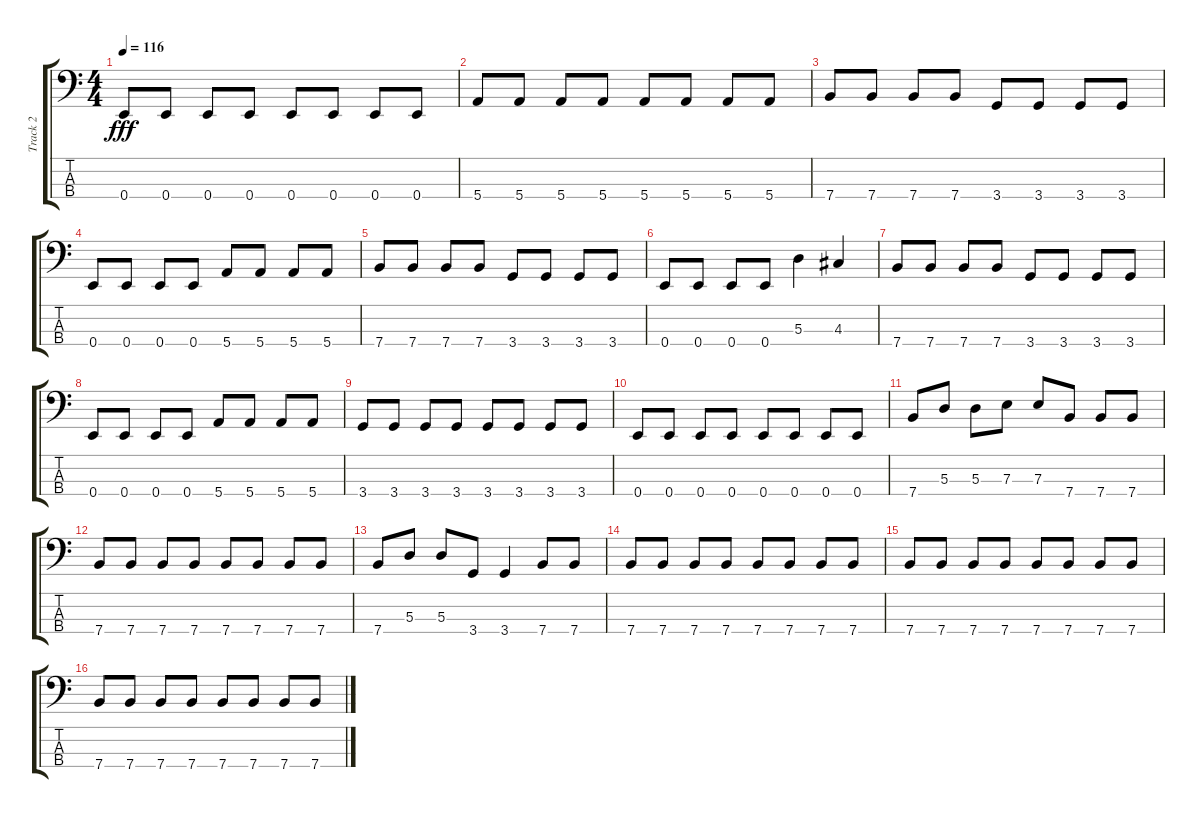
\track ("Track 2" "Track 2") {instrument electricbassfinger}
\staff {score tabs}
\tuning (G2 D2 A1 E1) {hide}
\ts (4 4)
\tempo 116
\clef f4
\ks c
0.4.8{dy fff} 0.4.8 0.4.8 0.4.8 0.4.8 0.4.8 0.4.8 0.4.8 |
5.4.8 5.4.8 5.4.8 5.4.8 5.4.8 5.4.8 5.4.8 5.4.8 |
7.4.8 7.4.8 7.4.8 7.4.8 3.4.8 3.4.8 3.4.8 3.4.8 |
0.4.8 0.4.8 0.4.8 0.4.8 5.4.8 5.4.8 5.4.8 5.4.8 |
7.4.8 7.4.8 7.4.8 7.4.8 3.4.8 3.4.8 3.4.8 3.4.8 |
0.4.8 0.4.8 0.4.8 0.4.8 5.3.4 4.3.4 |
7.4.8 7.4.8 7.4.8 7.4.8 3.4.8 3.4.8 3.4.8 3.4.8 |
0.4.8 0.4.8 0.4.8 0.4.8 5.4.8 5.4.8 5.4.8 5.4.8 |
3.4.8 3.4.8 3.4.8 3.4.8 3.4.8 3.4.8 3.4.8 3.4.8 |
0.4.8 0.4.8 0.4.8 0.4.8 0.4.8 0.4.8 0.4.8 0.4.8 |
7.4.8 5.3.8 5.3.8 7.3.8 7.3.8 7.4.8 7.4.8 7.4.8 |
7.4.8 7.4.8 7.4.8 7.4.8 7.4.8 7.4.8 7.4.8 7.4.8 |
7.4.8 5.3.8 5.3.8 3.4.8 3.4.4 7.4.8 7.4.8 |
7.4.8 7.4.8 7.4.8 7.4.8 7.4.8 7.4.8 7.4.8 7.4.8 |
7.4.8 7.4.8 7.4.8 7.4.8 7.4.8 7.4.8 7.4.8 7.4.8 |
7.4.8 7.4.8 7.4.8 7.4.8 7.4.8 7.4.8 7.4.8 7.4.8
